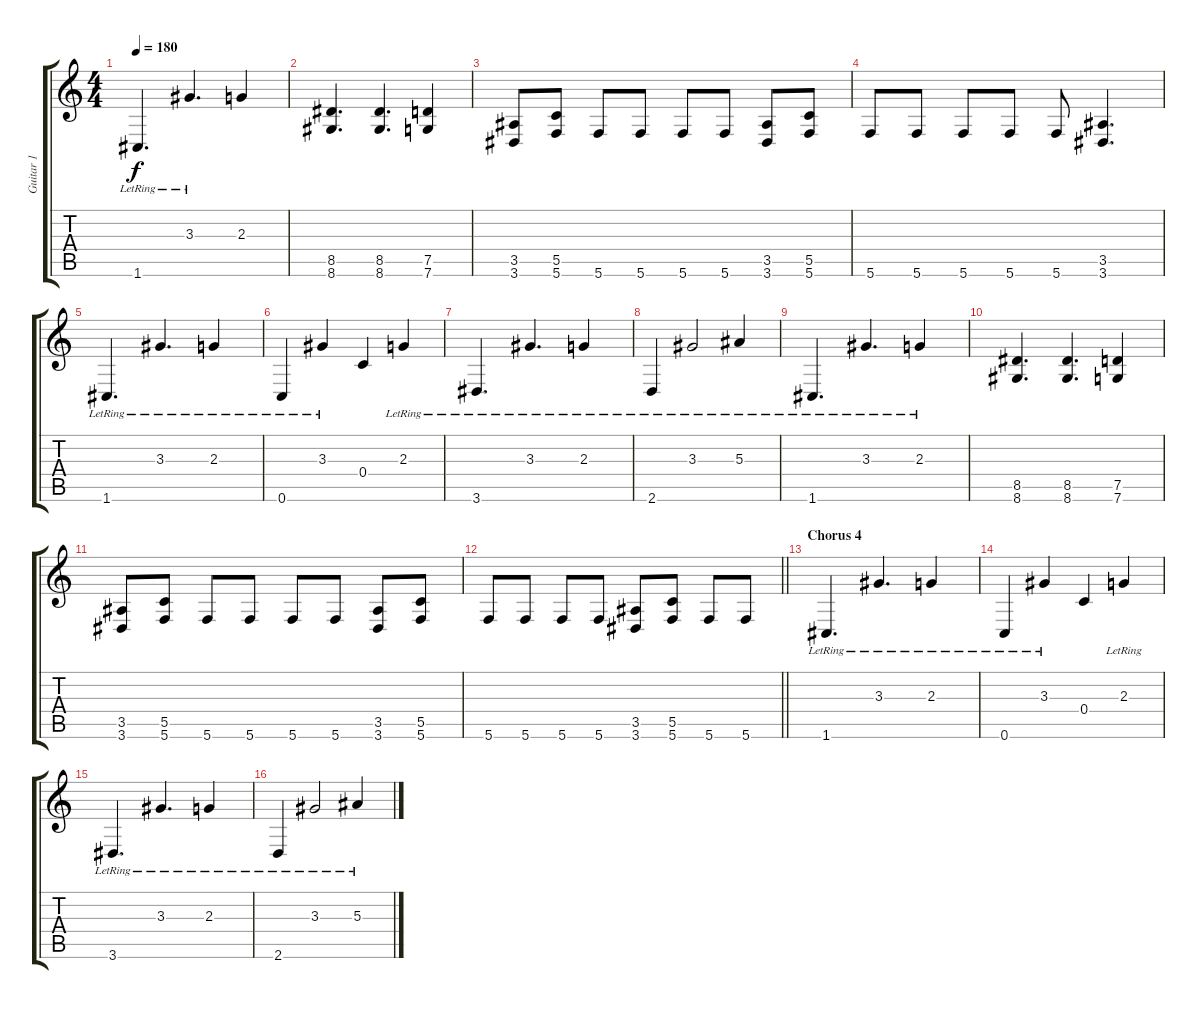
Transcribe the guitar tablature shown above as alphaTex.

\track ("Guitar 1" "Guitar 1") {instrument distortionguitar}
\staff {score tabs}
\tuning (D4 A3 F3 C3 G2 C2) {hide}
\ts (4 4)
\tempo 180
\clef g2
\ks c
1.6{lr}.4{d dy f} 3.3{lr}.4{d} 2.3.4 |
(8.5 8.6).4{d} (8.5 8.6).4{d} (7.5 7.6).4 |
(3.5 3.6).8 (5.5 5.6).8 5.6.8 5.6.8 5.6.8 5.6.8 (3.5 3.6).8 (5.5 5.6).8 |
5.6.8 5.6.8 5.6.8 5.6.8 5.6.8 (3.5 3.6).4{d} |
1.6{lr}.4{d} 3.3{lr}.4{d} 2.3{lr}.4 |
0.6{lr}.4 3.3{lr}.4 0.4.4 2.3{lr}.4 |
3.6{lr}.4{d} 3.3{lr}.4{d} 2.3{lr}.4 |
2.6{lr}.4 3.3{lr}.2 5.3{lr}.4 |
1.6{lr}.4{d} 3.3{lr}.4{d} 2.3{lr}.4 |
(8.5 8.6).4{d} (8.5 8.6).4{d} (7.5 7.6).4 |
(3.5 3.6).8 (5.5 5.6).8 5.6.8 5.6.8 5.6.8 5.6.8 (3.5 3.6).8 (5.5 5.6).8 |
\barLineRight lightlight
5.6.8 5.6.8 5.6.8 5.6.8 (3.5 3.6).8 (5.5 5.6).8 5.6.8 5.6.8 |
\section ("" "Chorus 4")
1.6{lr}.4{d} 3.3{lr}.4{d} 2.3{lr}.4 |
0.6{lr}.4 3.3{lr}.4 0.4.4 2.3{lr}.4 |
3.6{lr}.4{d} 3.3{lr}.4{d} 2.3{lr}.4 |
2.6{lr}.4 3.3{lr}.2 5.3{lr}.4
